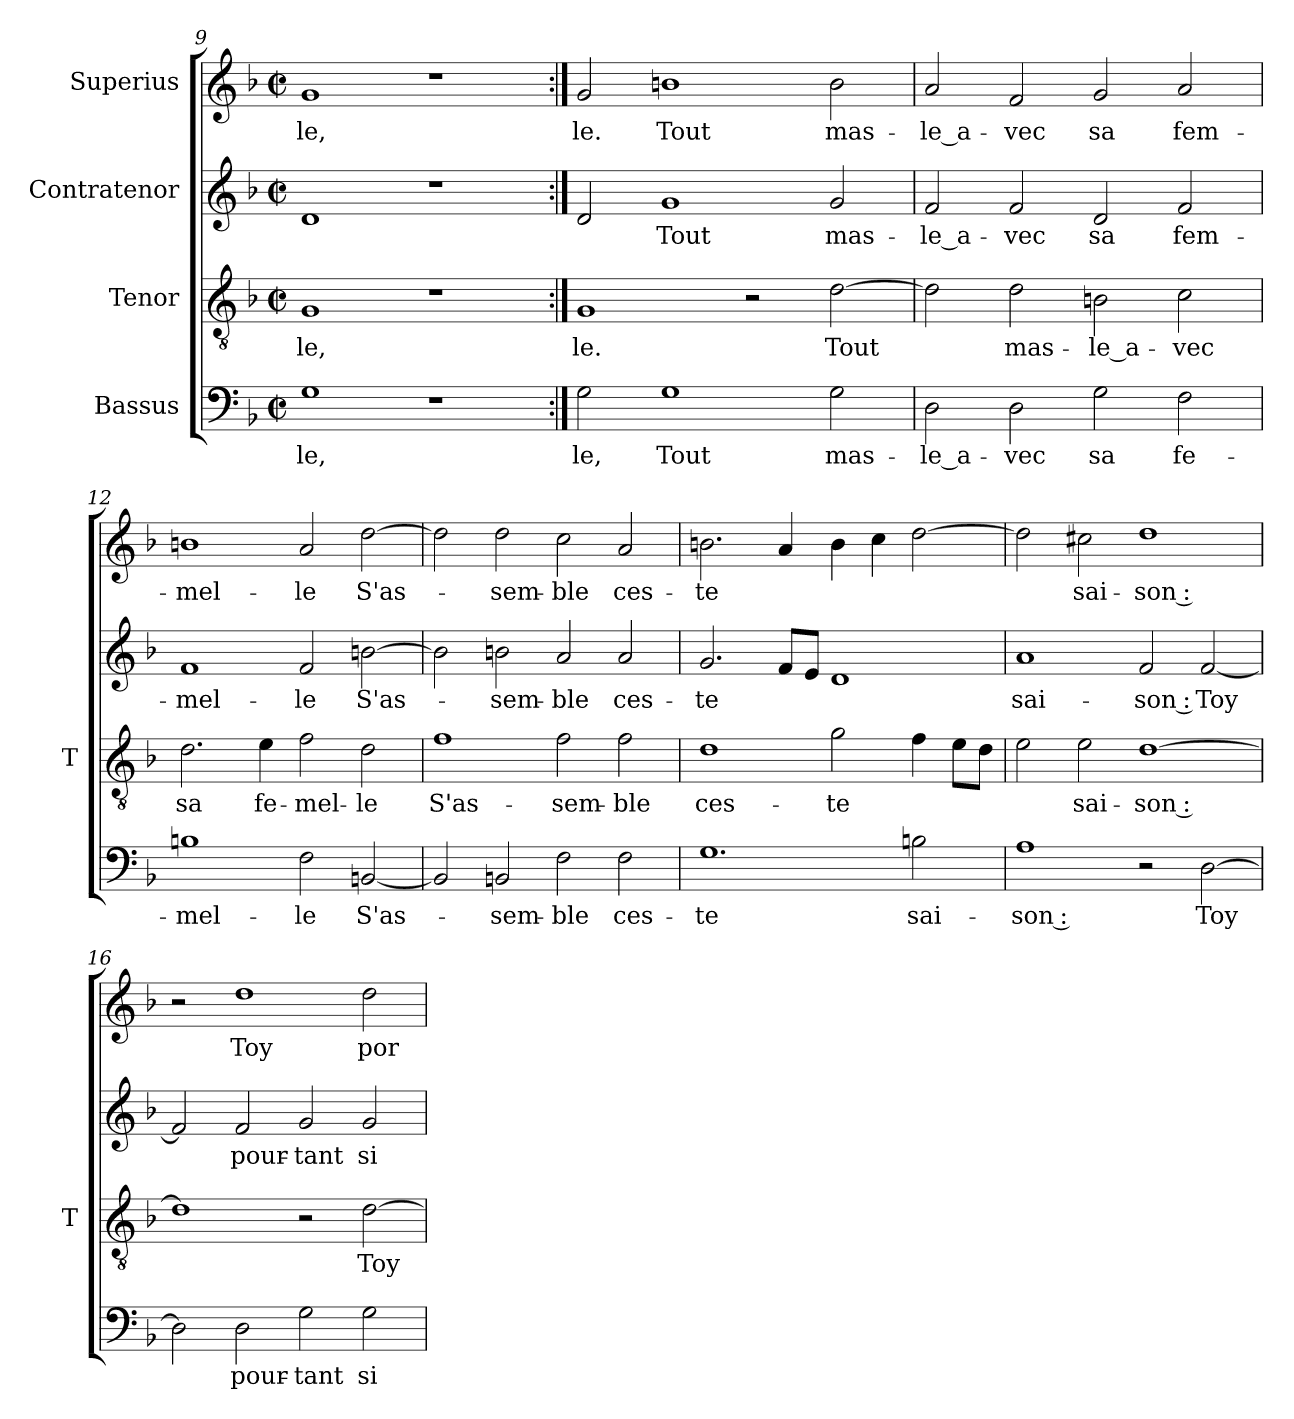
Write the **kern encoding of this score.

**kern	**text	**kern	**text	**kern	**text	**kern	**text
*part4	*part4	*part3	*part3	*part2	*part2	*part1	*part1
*staff4	*staff4	*staff3	*staff3	*staff2	*staff2	*staff1	*staff1
*I"Bassus	*	*I"Tenor	*	*I"Contratenor	*	*I"Superius	*
*	*	*I'T	*	*	*	*	*
*clefF4	*	*clefGv2	*	*clefG2	*	*clefG2	*
*k[b-]	*	*k[b-]	*	*k[b-]	*	*k[b-]	*
*F:	*	*F:	*	*F:	*	*F:	*
*M2/2	*	*M2/2	*	*M2/2	*	*M2/2	*
*met(c|)	*	*met(c|)	*	*met(c|)	*	*met(c|)	*
=9	=9	=9	=9	=9	=9	=9	=9
1G	-le,	1G	-le,	1d	.	1g	-le,
1r	.	1r	.	1r	.	1r	.
=10:|!	=10:|!	=10:|!	=10:|!	=10:|!	=10:|!	=10:|!	=10:|!
2G	-le,	1G	-le.	2d	.	2g	-le.
1G	-Tout	.	.	1g	-Tout	1b	-Tout
.	.	2r	.	.	.	.	.
2G	mas-	[2d	-Tout	2g	mas-	2b	mas-
=11	=11	=11	=11	=11	=11	=11	=11
2D	le_a-	2d]	.	2f	le_a-	2a	le_a-
2D	-vec	2d	mas-	2f	-vec	2f	-vec
2G	-sa	2B	le_a-	2d	-sa	2g	-sa
2F	fe-	2c	-vec	2f	fem-	2a	fem-
=12	=12	=12	=12	=12	=12	=12	=12
1B	mel-	2.d	-sa	1f	mel-	1b	mel-
.	.	4e	fe-	.	.	.	.
2F	-le	2f	mel-	2f	-le	2a	-le
[2BB	S'as-	2d	-le	[2b	S'as-	[2dd	S'as-
=13	=13	=13	=13	=13	=13	=13	=13
2BB]	.	1f	S'as-	2b]	.	2dd]	.
2BB	sem-	.	.	2b	sem-	2dd	sem-
2F	-ble	2f	sem-	2a	-ble	2cc	-ble
2F	ces-	2f	-ble	2a	ces-	2a	ces-
!!LO:PB:g=z
=14	=14	=14	=14	=14	=14	=14	=14
1.G	-te	1d	ces-	2.g	-te	2.b	-te
.	.	.	.	8fL	.	4a	.
.	.	.	.	8eJ	.	.	.
.	.	2g	-te	1d	.	4b	.
.	.	.	.	.	.	4cc	.
2B	sai-	4f	.	.	.	[2dd	.
.	.	8eL	.	.	.	.	.
.	.	8dJ	.	.	.	.	.
=15	=15	=15	=15	=15	=15	=15	=15
1A	-son :	2e	.	1a	sai-	2dd]	.
.	.	2e	sai-	.	.	2cc#X	sai-
2r	.	[1d	-son :	2f	-son :	1dd	-son :
[2D	-Toy	.	.	[2f	-Toy	.	.
=16	=16	=16	=16	=16	=16	=16	=16
2D]	.	1d]	.	2f]	.	2r	.
2D	pour-	.	.	2f	pour-	1dd	-Toy
2G	-tant	2r	.	2g	-tant	.	.
2G	-si	[2d	-Toy	2g	-si	2dd	por-
=	=	=	=	=	=	=	=
*-	*-	*-	*-	*-	*-	*-	*-
